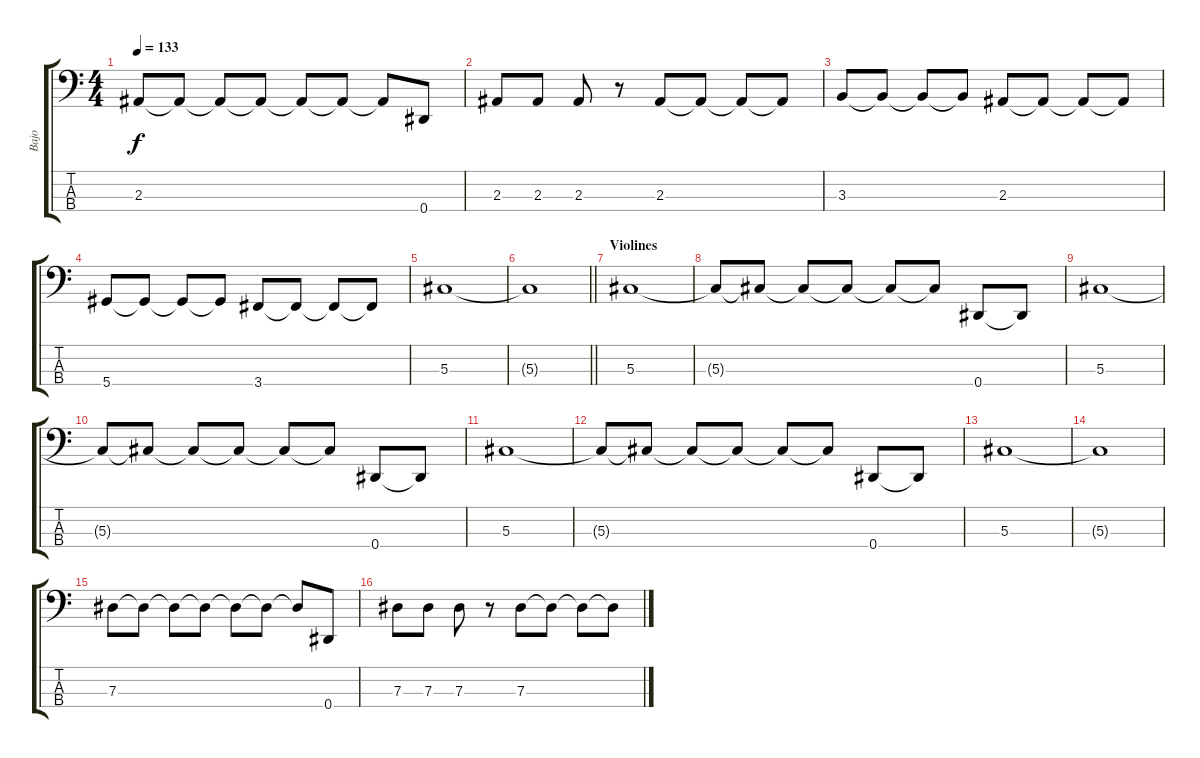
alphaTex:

\track ("Bajo" "Bajo") {instrument electricbassfinger}
\staff {score tabs}
\tuning (Gb2 Db2 Ab1 Eb1) {hide}
\ts (4 4)
\tempo 133
\clef f4
\ks c
2.3.8{dy f} 2.3{t}.8 2.3{t}.8 2.3{t}.8 2.3{t}.8 2.3{t}.8 2.3{t}.8 0.4.8 |
2.3.8 2.3.8 2.3.8 r.8 2.3.8 2.3{t}.8 2.3{t}.8 2.3{t}.8 |
3.3.8 3.3{t}.8 3.3{t}.8 3.3{t}.8 2.3.8 2.3{t}.8 2.3{t}.8 2.3{t}.8 |
5.4.8 5.4{t}.8 5.4{t}.8 5.4{t}.8 3.4.8 3.4{t}.8 3.4{t}.8 3.4{t}.8 |
5.3.1 |
\barLineRight lightlight
5.3{t}.1 |
\section ("" "Violines")
5.3.1 |
5.3{t}.8 5.3{t}.8 5.3{t}.8 5.3{t}.8 5.3{t}.8 5.3{t}.8 0.4.8 0.4{t}.8 |
5.3.1 |
5.3{t}.8 5.3{t}.8 5.3{t}.8 5.3{t}.8 5.3{t}.8 5.3{t}.8 0.4.8 0.4{t}.8 |
5.3.1 |
5.3{t}.8 5.3{t}.8 5.3{t}.8 5.3{t}.8 5.3{t}.8 5.3{t}.8 0.4.8 0.4{t}.8 |
5.3.1 |
5.3{t}.1 |
7.3.8 7.3{t}.8 7.3{t}.8 7.3{t}.8 7.3{t}.8 7.3{t}.8 7.3{t}.8 0.4.8 |
7.3.8 7.3.8 7.3.8 r.8 7.3.8 7.3{t}.8 7.3{t}.8 7.3{t}.8
